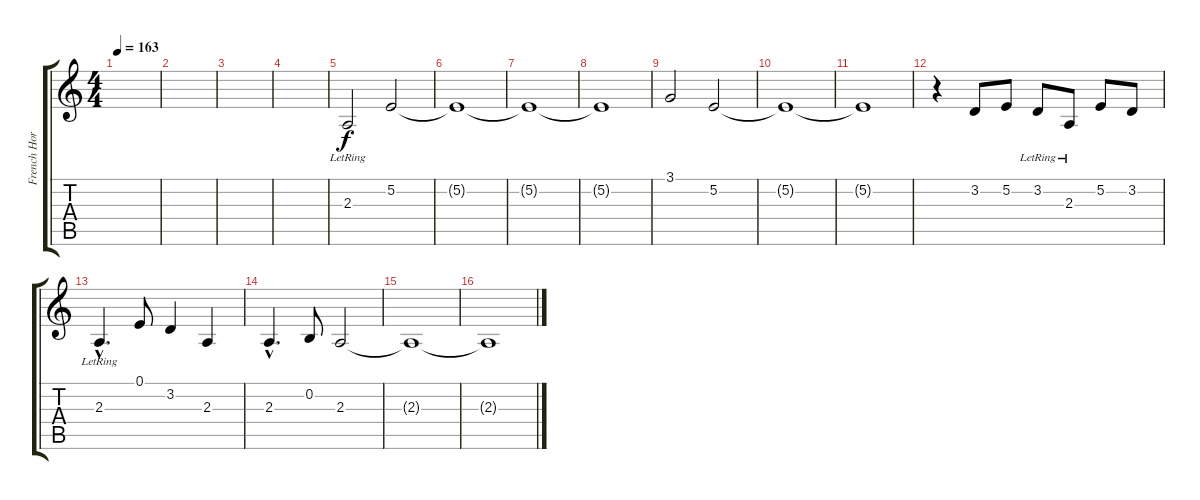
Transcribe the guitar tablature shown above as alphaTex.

\track ("French Horn" "French Hor") {instrument frenchhorn}
\staff {score tabs}
\tuning (E4 B3 G3 D3 A2 E2) {hide}
\ts (4 4)
\tempo 163
\clef g2
\ks c
|
|
|
|
2.3{lr}.2 5.2.2 |
5.2{t}.1 |
5.2{t}.1 |
5.2{t}.1 |
3.1.2 5.2.2 |
5.2{t}.1 |
5.2{t}.1 |
r.4 3.2.8 5.2.8 3.2{lr}.8 2.3{lr}.8 5.2.8 3.2.8 |
2.3{hac lr}.4{d} 0.1.8 3.2.4 2.3.4 |
2.3{hac}.4{d} 0.2.8 2.3.2 |
2.3{t}.1 |
2.3{t}.1
